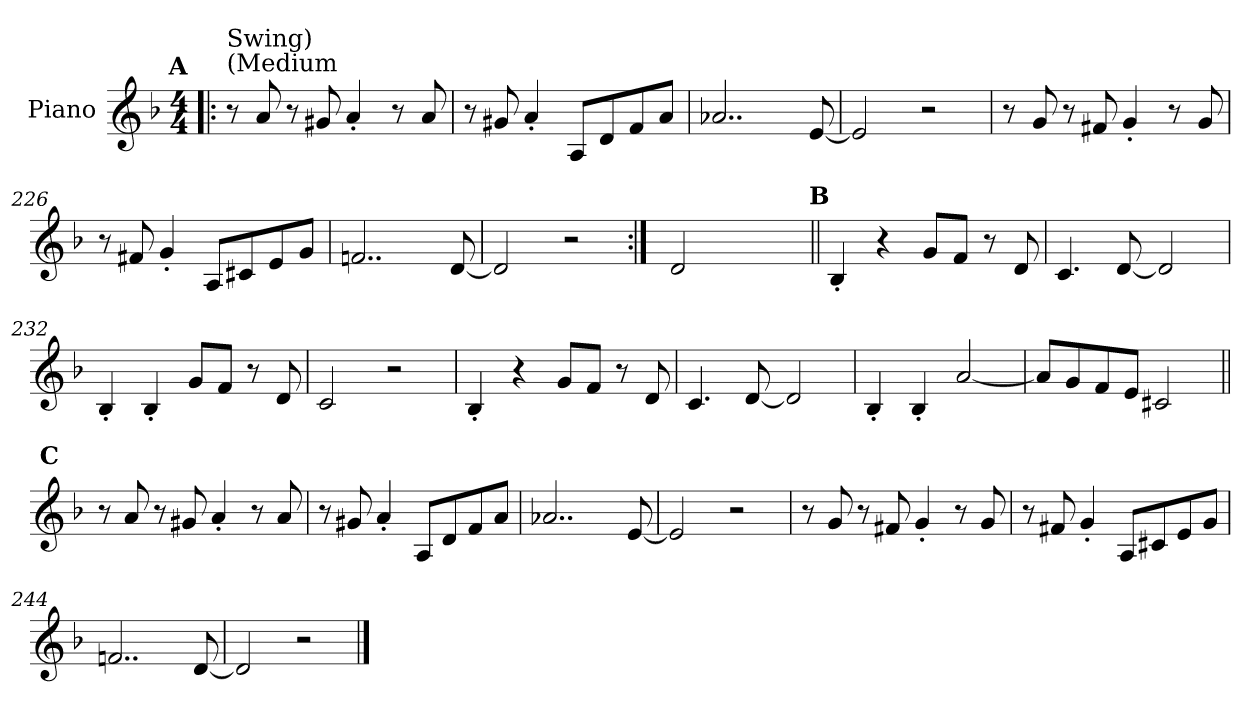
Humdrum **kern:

**kern
*part1
*staff1
*I"Piano
*I'Pno.
!!LO:PB:g=z
*clefG2
*k[b-]
*M4/4
*MM144
!!LO:REH:place=s1:a:enc=none:fs=14:t=A
=221!|:
!LO:TX:a:t=(Medium
!LO:TX:t=Swing)
8r
8a/
8r
8g#X/
4a'/
8r
8a/
=222
8r
8g#X/
4a'/
8A/L
8d/
8f/
8a/J
=223
2..a-X/
[8e/
=224
2e/]
2r
!!LO:LB:g=z
=225
8r
8g/
8r
8f#X/
4g'/
8r
8g/
=226
8r
8f#X/
4g'/
8A/L
8c#X/
8e/
8g/J
=227
2..fn/
[8d/
=228
2d/]
2r
=229:|!
[8qd/yy
2d/]
2ryy
!!LO:LB:g=z
!!LO:REH:place=s1:a:enc=none:fs=14:t=B
=230||
4B-'/
4r
8g/L
8f/J
8r
8d/
=231
4.c/
[8d/
2d/]
=232
4B-'/
4B-'/
8g/L
8f/J
8r
8d/
=233
2c/
2r
!!LO:LB:g=z
=234
4B-'/
4r
8g/L
8f/J
8r
8d/
=235
4.c/
[8d/
2d/]
=236
4B-'/
4B-'/
[2a/
=237
8a/L]
8g/
8f/
8e/J
2c#X/
!!LO:LB:g=z
!!LO:REH:place=s1:a:enc=none:fs=14:t=C
=238||
8r
8a/
8r
8g#X/
4a'/
8r
8a/
=239
8r
8g#X/
4a'/
8A/L
8d/
8f/
8a/J
=240
2..a-X/
[8e/
=241
2e/]
2r
!!LO:LB:g=z
=242
8r
8g/
8r
8f#X/
4g'/
8r
8g/
=243
8r
8f#X/
4g'/
8A/L
8c#X/
8e/
8g/J
=244
2..fn/
[8d/
=245
2d/]
2r
==
*-
